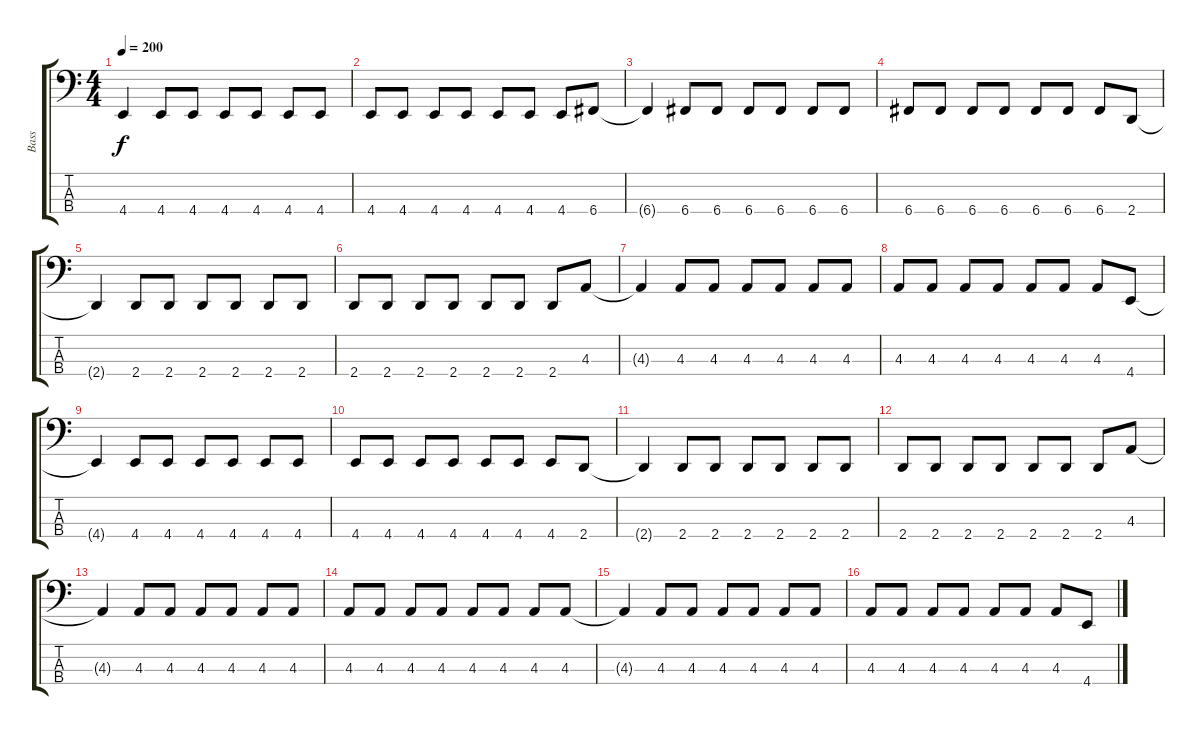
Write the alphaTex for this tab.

\track ("Bass" "Bass") {instrument electricbasspick}
\staff {score tabs}
\tuning (Eb2 Bb1 F1 C1) {hide}
\ts (4 4)
\tempo 200
\clef f4
\ks c
4.4{t}.4{dy f} 4.4.8 4.4.8 4.4.8 4.4.8 4.4.8 4.4.8 |
4.4.8 4.4.8 4.4.8 4.4.8 4.4.8 4.4.8 4.4.8 6.4.8 |
6.4{t}.4 6.4.8 6.4.8 6.4.8 6.4.8 6.4.8 6.4.8 |
6.4.8 6.4.8 6.4.8 6.4.8 6.4.8 6.4.8 6.4.8 2.4.8 |
2.4{t}.4 2.4.8 2.4.8 2.4.8 2.4.8 2.4.8 2.4.8 |
2.4.8 2.4.8 2.4.8 2.4.8 2.4.8 2.4.8 2.4.8 4.3.8 |
4.3{t}.4 4.3.8 4.3.8 4.3.8 4.3.8 4.3.8 4.3.8 |
4.3.8 4.3.8 4.3.8 4.3.8 4.3.8 4.3.8 4.3.8 4.4.8 |
4.4{t}.4 4.4.8 4.4.8 4.4.8 4.4.8 4.4.8 4.4.8 |
4.4.8 4.4.8 4.4.8 4.4.8 4.4.8 4.4.8 4.4.8 2.4.8 |
2.4{t}.4 2.4.8 2.4.8 2.4.8 2.4.8 2.4.8 2.4.8 |
2.4.8 2.4.8 2.4.8 2.4.8 2.4.8 2.4.8 2.4.8 4.3.8 |
4.3{t}.4 4.3.8 4.3.8 4.3.8 4.3.8 4.3.8 4.3.8 |
4.3.8 4.3.8 4.3.8 4.3.8 4.3.8 4.3.8 4.3.8 4.3.8 |
4.3{t}.4 4.3.8 4.3.8 4.3.8 4.3.8 4.3.8 4.3.8 |
4.3.8 4.3.8 4.3.8 4.3.8 4.3.8 4.3.8 4.3.8 4.4.8
